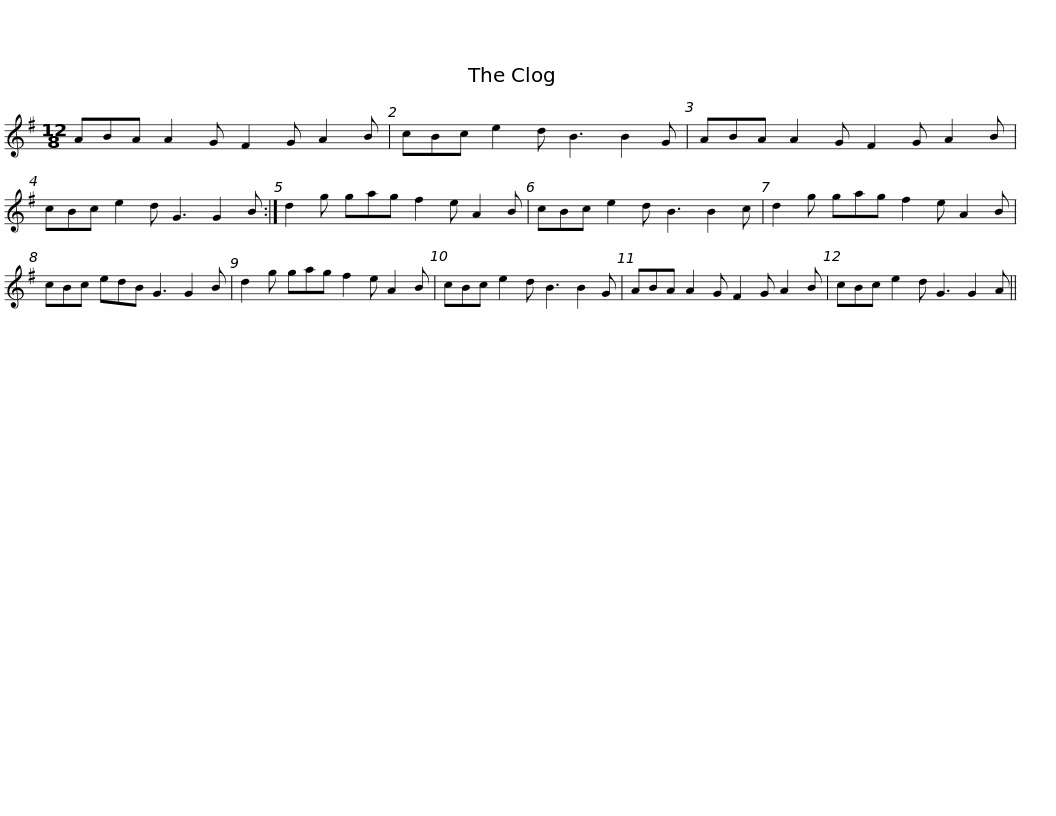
X:1
L:1/8
M:12/8
I:linebreak $
K:G
V:1 treble
V:1
 ABA A2 G F2 G A2 B | cBc e2 d B3 B2 G | ABA A2 G F2 G A2 B | cBc e2 d G3 G2 B :|$ d2 g gag f2 e A2 B | %5
 cBc e2 d B3 B2 c | d2 g gag f2 e A2 B | cBc edB G3 G2 B |$ d2 g gag f2 e A2 B | cBc e2 d B3 B2 G | %10
 ABA A2 G F2 G A2 B | cBc e2 d G3 G2 A || %12
